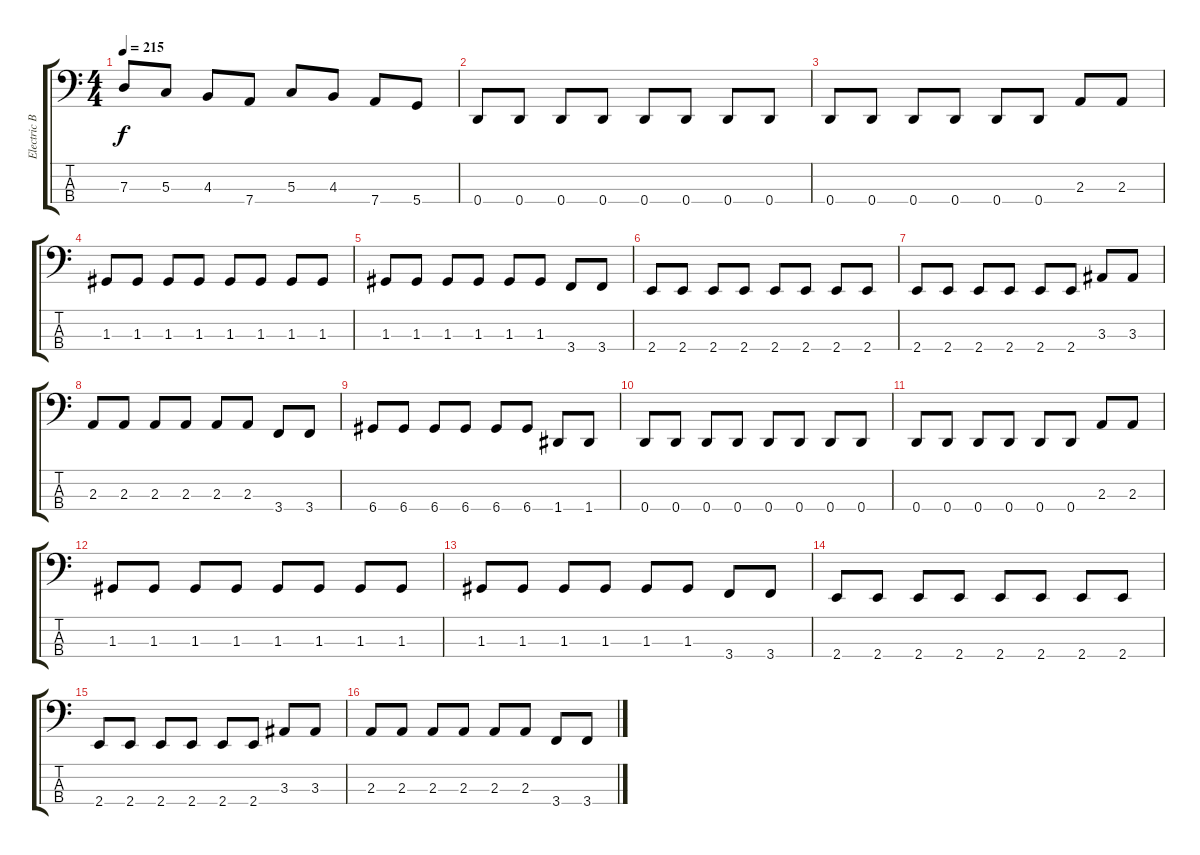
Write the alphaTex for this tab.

\track ("Electric Bass" "Electric B") {instrument electricbassfinger}
\staff {score tabs}
\tuning (F2 C2 G1 D1) {hide}
\ts (4 4)
\tempo 215
\clef f4
\ks c
7.3.8{dy f} 5.3.8 4.3.8 7.4.8 5.3.8 4.3.8 7.4.8 5.4.8 |
0.4.8 0.4.8 0.4.8 0.4.8 0.4.8 0.4.8 0.4.8 0.4.8 |
0.4.8 0.4.8 0.4.8 0.4.8 0.4.8 0.4.8 2.3.8 2.3.8 |
1.3.8 1.3.8 1.3.8 1.3.8 1.3.8 1.3.8 1.3.8 1.3.8 |
1.3.8 1.3.8 1.3.8 1.3.8 1.3.8 1.3.8 3.4.8 3.4.8 |
2.4.8 2.4.8 2.4.8 2.4.8 2.4.8 2.4.8 2.4.8 2.4.8 |
2.4.8 2.4.8 2.4.8 2.4.8 2.4.8 2.4.8 3.3.8 3.3.8 |
2.3.8 2.3.8 2.3.8 2.3.8 2.3.8 2.3.8 3.4.8 3.4.8 |
6.4.8 6.4.8 6.4.8 6.4.8 6.4.8 6.4.8 1.4.8 1.4.8 |
0.4.8 0.4.8 0.4.8 0.4.8 0.4.8 0.4.8 0.4.8 0.4.8 |
0.4.8 0.4.8 0.4.8 0.4.8 0.4.8 0.4.8 2.3.8 2.3.8 |
1.3.8 1.3.8 1.3.8 1.3.8 1.3.8 1.3.8 1.3.8 1.3.8 |
1.3.8 1.3.8 1.3.8 1.3.8 1.3.8 1.3.8 3.4.8 3.4.8 |
2.4.8 2.4.8 2.4.8 2.4.8 2.4.8 2.4.8 2.4.8 2.4.8 |
2.4.8 2.4.8 2.4.8 2.4.8 2.4.8 2.4.8 3.3.8 3.3.8 |
2.3.8 2.3.8 2.3.8 2.3.8 2.3.8 2.3.8 3.4.8 3.4.8
